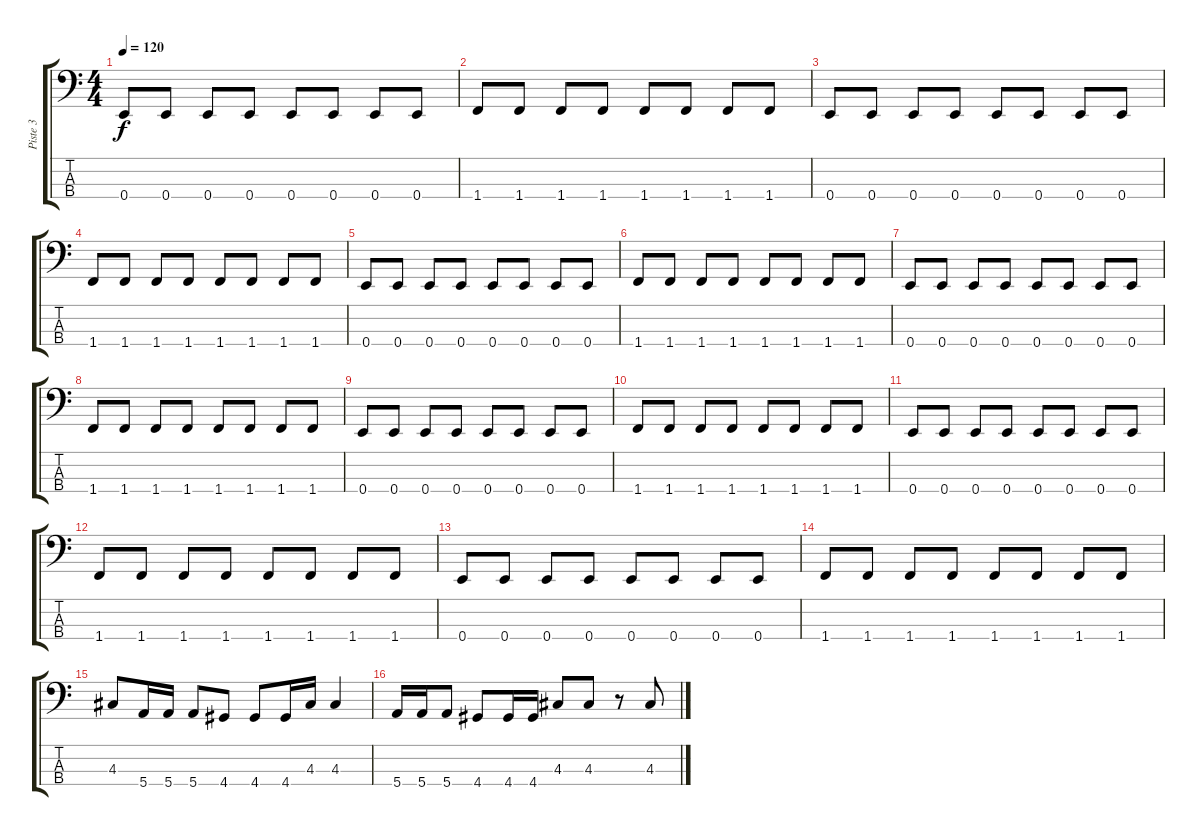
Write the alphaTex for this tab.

\track ("Piste 3" "Piste 3") {instrument electricbasspick}
\staff {score tabs}
\tuning (G2 D2 A1 E1) {hide}
\ts (4 4)
\tempo 120
\clef f4
\ks c
0.4.8{dy f} 0.4.8 0.4.8 0.4.8 0.4.8 0.4.8 0.4.8 0.4.8 |
1.4.8 1.4.8 1.4.8 1.4.8 1.4.8 1.4.8 1.4.8 1.4.8 |
0.4.8 0.4.8 0.4.8 0.4.8 0.4.8 0.4.8 0.4.8 0.4.8 |
1.4.8 1.4.8 1.4.8 1.4.8 1.4.8 1.4.8 1.4.8 1.4.8 |
0.4.8 0.4.8 0.4.8 0.4.8 0.4.8 0.4.8 0.4.8 0.4.8 |
1.4.8 1.4.8 1.4.8 1.4.8 1.4.8 1.4.8 1.4.8 1.4.8 |
0.4.8 0.4.8 0.4.8 0.4.8 0.4.8 0.4.8 0.4.8 0.4.8 |
1.4.8 1.4.8 1.4.8 1.4.8 1.4.8 1.4.8 1.4.8 1.4.8 |
0.4.8 0.4.8 0.4.8 0.4.8 0.4.8 0.4.8 0.4.8 0.4.8 |
1.4.8 1.4.8 1.4.8 1.4.8 1.4.8 1.4.8 1.4.8 1.4.8 |
0.4.8 0.4.8 0.4.8 0.4.8 0.4.8 0.4.8 0.4.8 0.4.8 |
1.4.8 1.4.8 1.4.8 1.4.8 1.4.8 1.4.8 1.4.8 1.4.8 |
0.4.8 0.4.8 0.4.8 0.4.8 0.4.8 0.4.8 0.4.8 0.4.8 |
1.4.8 1.4.8 1.4.8 1.4.8 1.4.8 1.4.8 1.4.8 1.4.8 |
4.3.8 5.4.16 5.4.16 5.4.8 4.4.8 4.4.8 4.4.16 4.3.16 4.3.4 |
5.4.16 5.4.16 5.4.8 4.4.8 4.4.16 4.4.16 4.3.8 4.3.8 r.8 4.3.8
